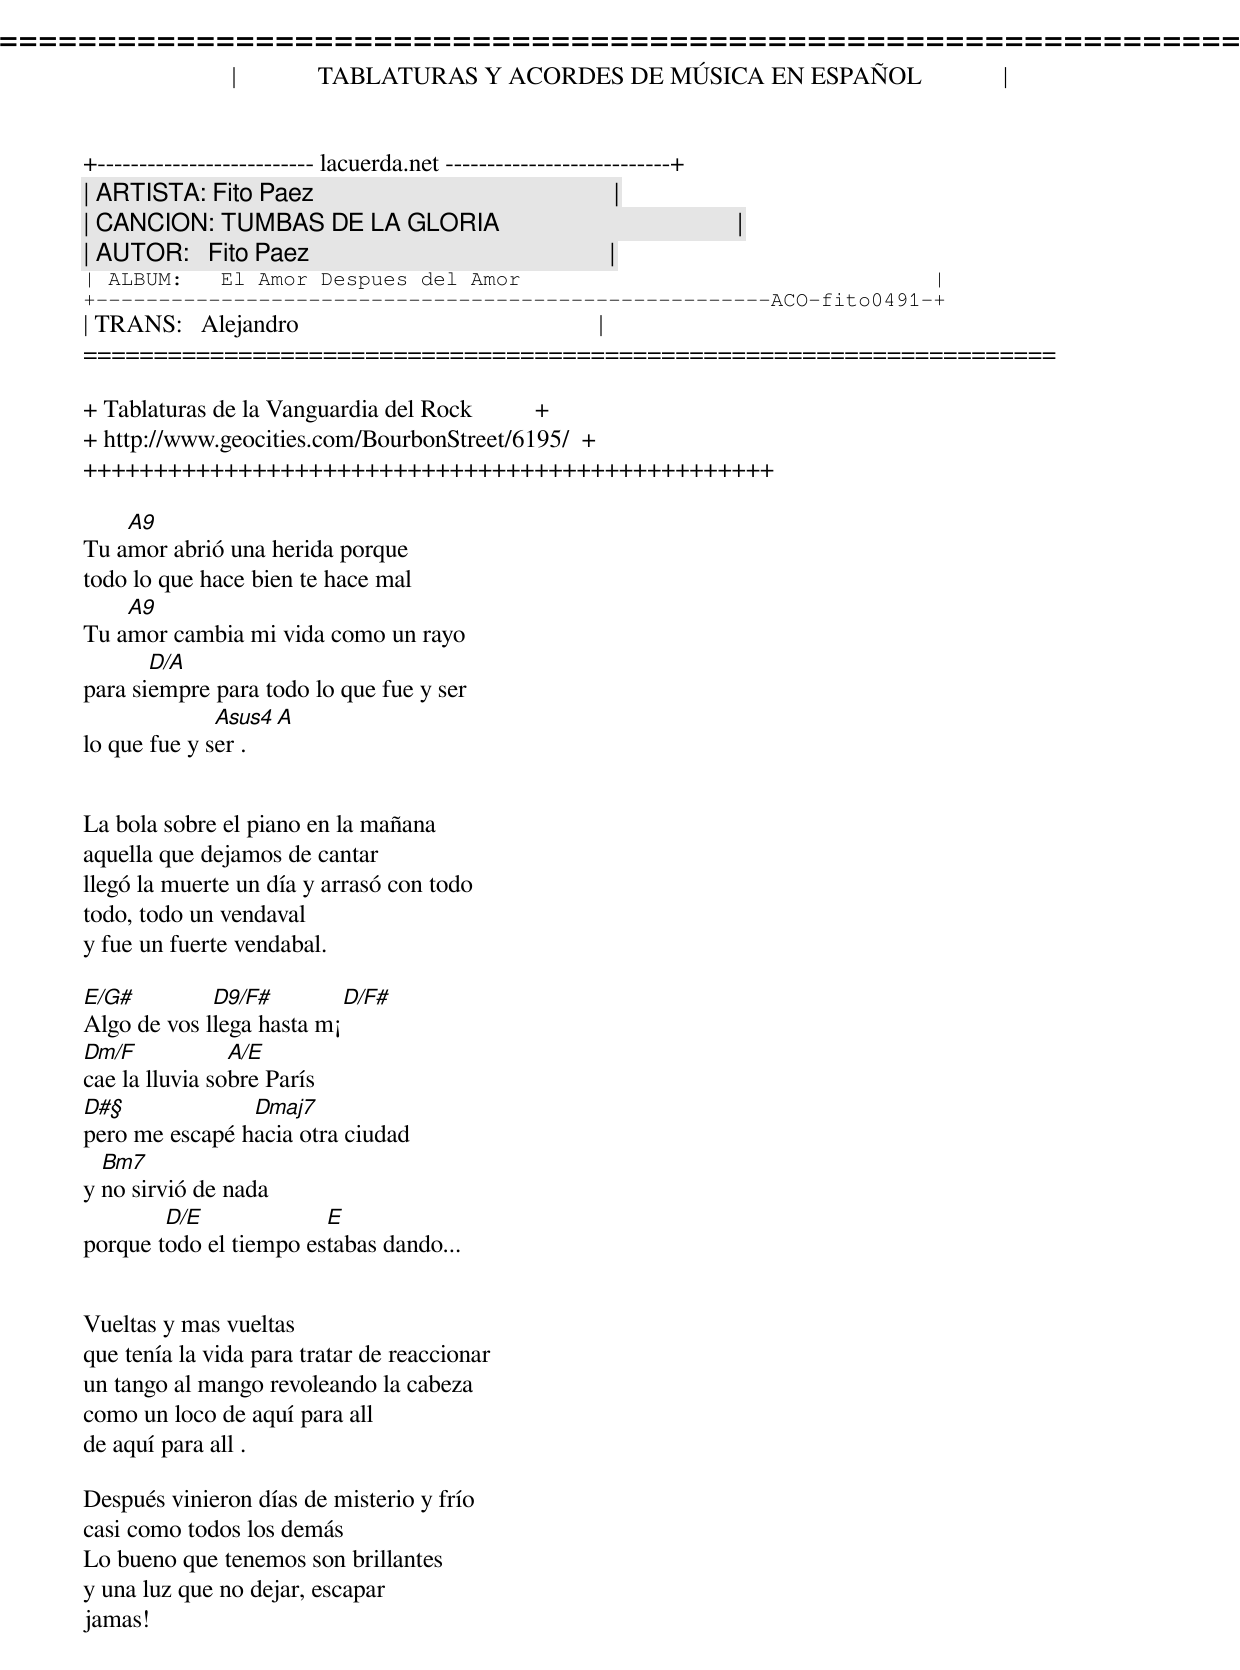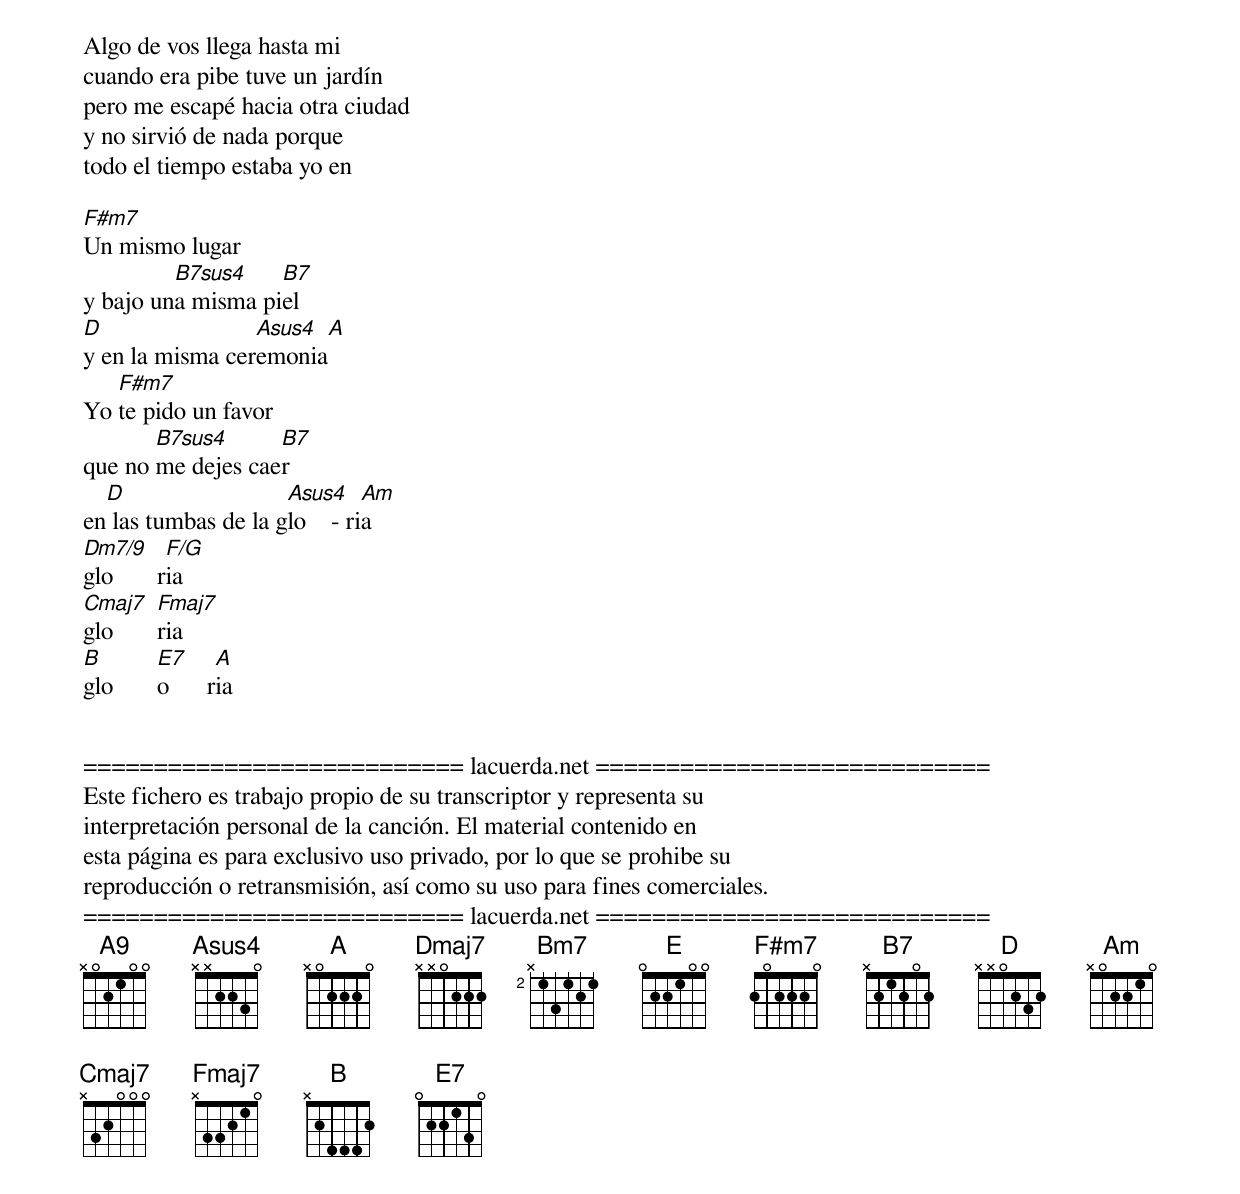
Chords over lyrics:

=====================================================================
|             TABLATURAS Y ACORDES DE MÚSICA EN ESPAÑOL             |
+-------------------------- lacuerda.net ---------------------------+
| ARTISTA: Fito Paez                                                |
| CANCION: TUMBAS DE LA GLORIA                                      |
| AUTOR:   Fito Paez                                                |
| ALBUM:   El Amor Despues del Amor                                 |
+------------------------------------------------------ACO-fito0491-+
| TRANS:   Alejandro                                                |
=====================================================================

+ Tablaturas de la Vanguardia del Rock          +
+ http://www.geocities.com/BourbonStreet/6195/  +
+++++++++++++++++++++++++++++++++++++++++++++++++

    A9
Tu amor abrió una herida porque
todo lo que hace bien te hace mal
    A9
Tu amor cambia mi vida como un rayo
       D/A
para siempre para todo lo que fue y ser
              Asus4   A
lo que fue y ser .


La bola sobre el piano en la mañana
aquella que dejamos de cantar
llegó la muerte un día y arrasó con todo
todo, todo un vendaval
y fue un fuerte vendabal.

E/G#         D9/F#        D/F#
Algo de vos llega hasta m¡
Dm/F            A/E
cae la lluvia sobre París
D#§             Dmaj7
pero me escapé hacia otra ciudad
  Bm7
y no sirvió de nada
        D/E             E
porque todo el tiempo estabas dando...


Vueltas y mas vueltas
que tenía la vida para tratar de reaccionar
un tango al mango revoleando la cabeza
como un loco de aquí para all
de aquí para all .

Después vinieron días de misterio y frío
casi como todos los demás
Lo bueno que tenemos son brillantes
y una luz que no dejar, escapar
jamas!
Algo de vos llega hasta mi
cuando era pibe tuve un jardín
pero me escapé hacia otra ciudad
y no sirvió de nada porque
todo el tiempo estaba yo en

F#m7
Un mismo lugar
         B7sus4    B7
y bajo una misma piel
D                Asus4       A
y en la misma ceremonia
   F#m7
Yo te pido un favor
       B7sus4      B7
que no me dejes caer
  D                  Asus4     Am
en las tumbas de la glo    - ria
Dm7/9      F/G
glo       ria
Cmaj7     Fmaj7
glo       ria
B         E7      A
glo       o      ria


=========================== lacuerda.net ============================
Este fichero es trabajo propio de su transcriptor y representa su
interpretación personal de la canción. El material contenido en
esta página es para exclusivo uso privado, por lo que se prohibe su
reproducción o retransmisión, así como su uso para fines comerciales.
=========================== lacuerda.net ============================
